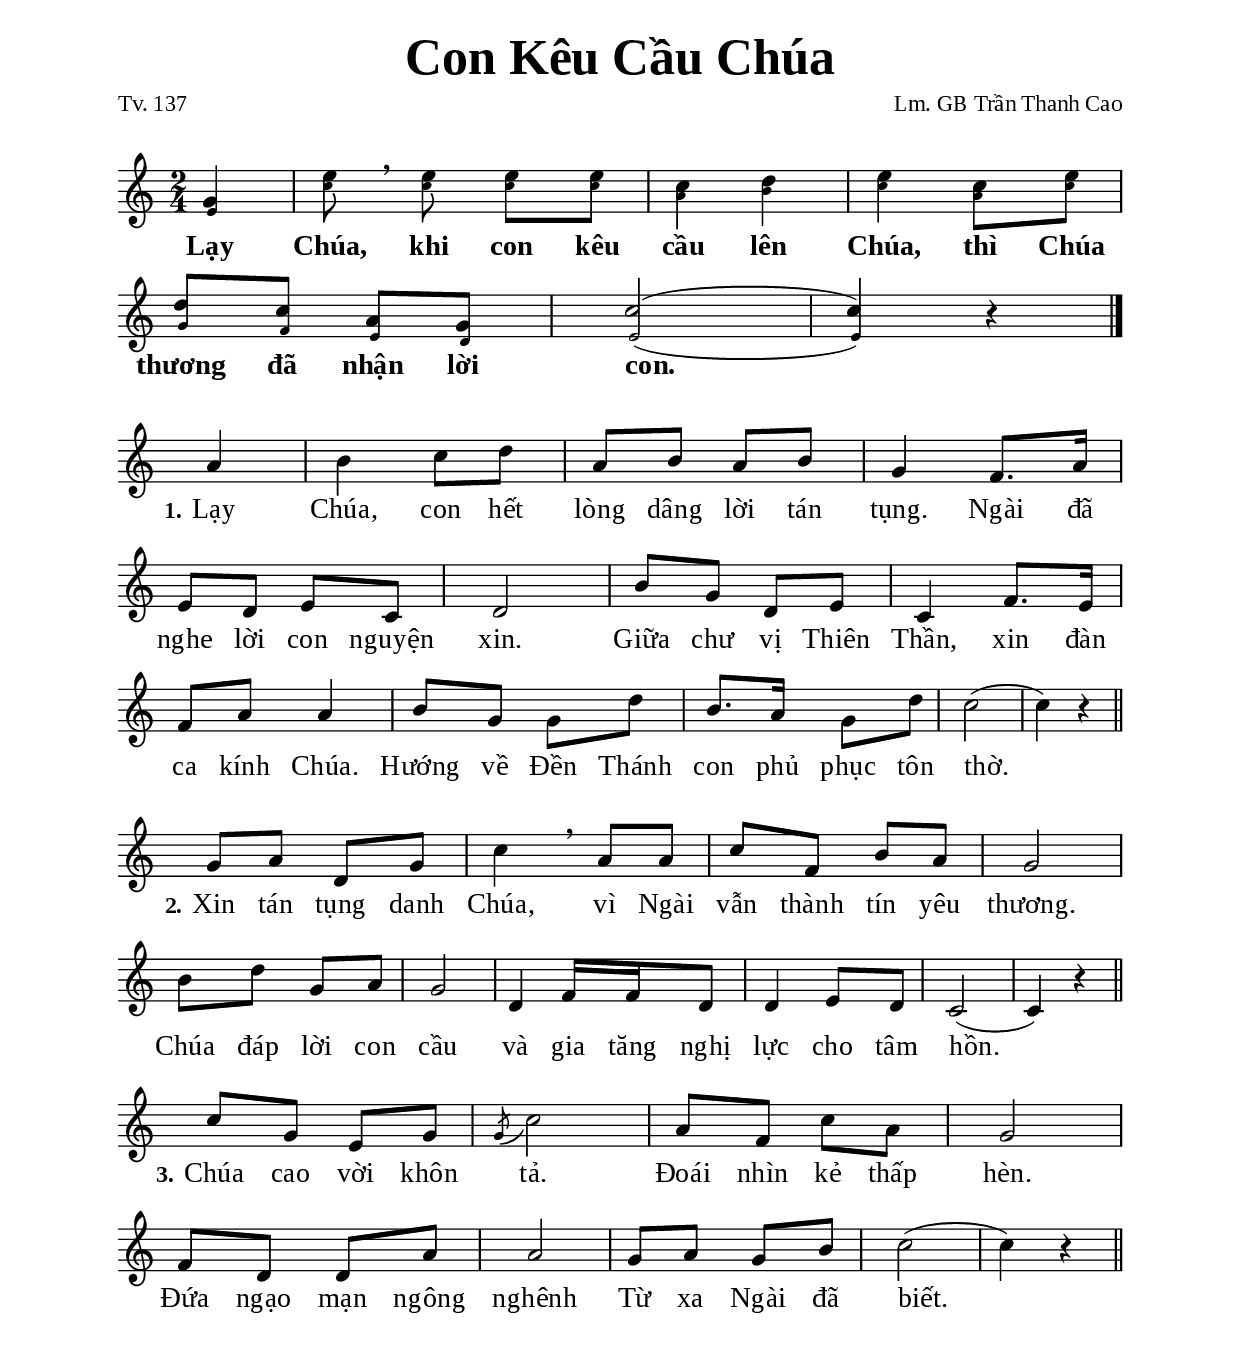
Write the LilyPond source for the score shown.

% Cài đặt chung
\version "2.22.1"
\include "english.ly"

\header {
  title = \markup { \fontsize #3 "Con Kêu Cầu Chúa" }
  poet = "Tv. 137"
  composer = "Lm. GB Trần Thanh Cao"
  arranger = " "
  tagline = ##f
}

% Nhạc điệp khúc
nhacDiepKhucSop = \relative c'' {
  \partial 4 g4 |
  e'8 \breathe e e e |
  c4 d |
  e c8 e |
  d c a g |
  c2 ^( |
  c4) r \bar "|."
}

nhacDiepKhucBas = \relative c'' {
  \partial 4 e,4 |
  c'8 \breathe c c c |
  a4 b |
  c a8 c |
  g f e d |
  e2 _( |
  e4) r
}

% Nhạc phiên khúc
nhacPhienKhucMot = \relative c'' {
  \partial 4 a4 |
  b c8 d |
  a b a b |
  g4 f8. a16 |
  e8 d e c |
  d2 |
  b'8 g d e |
  c4 f8. e16 |
  f8 a a4 |
  b8 g g d' |
  b8. a16 g8 d' |
  c2 ( |
  c4) r \bar "||"
}

nhacPhienKhucHai = \relative c'' {
  g8 a d, g |
  c4 \breathe a8 a |
  c f, b a |
  g2 |
  b8 d g, a |
  g2 |
  d4 f16 f d8 |
  d4 e8 d |
  c2 ( |
  c4) r \bar "||"
}

nhacPhienKhucBa = \relative c'' {
  c8 g e g |
  \acciaccatura g8 c2 |
  a8 f c' a |
  g2 |
  f8 d d a' |
  a2 |
  g8 a g b |
  c2 ( |
  c4) r \bar "||"
}

% Lời điệp khúc
loiDiepKhuc = \lyricmode {
  \override Lyrics.LyricText.font-series = #'bold
  Lạy Chúa, khi con kêu cầu lên Chúa,
  thì Chúa thương đã nhận lời con.
}

% Lời phiên khúc
loiPhienKhucMot = \lyricmode {
  \set stanza = #"1."
  Lạy Chúa, con hết lòng dâng lời tán tụng.
  Ngài đã nghe lời con nguyện xin.
  Giữa chư vị Thiên Thần,
  xin đàn ca kính Chúa.
  Hướng về Đền Thánh con phủ phục tôn thờ.
}

loiPhienKhucHai = \lyricmode {
  \set stanza = #"2."
  Xin tán tụng danh Chúa,
  vì Ngài vẫn thành tín yêu thương.
  Chúa đáp lời con cầu và gia tăng nghị lực cho tâm hồn.
}

loiPhienKhucBa = \lyricmode {
  \set stanza = #"3."
  Chúa cao vời khôn tả.
  Đoái nhìn kẻ thấp hèn.
  Đứa ngạo mạn ngông nghênh
  Từ xa Ngài đã biết.
}


% Dàn trang
\paper {
  #(set-paper-size "a4")
  top-margin = 15\mm
  bottom-margin = 10\mm
  left-margin = 20\mm
  right-margin = 20\mm
  indent = #0
  #(define fonts
    (make-pango-font-tree
      "Liberation Serif"
      "Liberation Serif"
      "Liberation Serif"
      (/ 20 20)))
  page-count = #1
}

% Thiết lập tông và nhịp
TongNhip = { \key c \major \time 2/4 }

% Đổi kích thước nốt cho bè phụ
notBePhu =
#(define-music-function (font-size music) (number? ly:music?)
   (for-some-music
     (lambda (m)
       (if (music-is-of-type? m 'rhythmic-event)
           (begin
             (set! (ly:music-property m 'tweaks)
                   (cons `(font-size . ,font-size)
                         (ly:music-property m 'tweaks)))
             #t)
           #f))
     music)
   music)

\score {
  \new ChoirStaff <<
    \new Staff = diepKhuc \with {
        \consists "Merge_rests_engraver"
        %\magnifyStaff #(magstep +1)
        printPartCombineTexts = ##f
      }
      <<
      \new Voice \TongNhip \partCombine 
        \nhacDiepKhucSop
        \notBePhu -3 { \nhacDiepKhucBas }
      \new NullVoice = nhacThamChieu \nhacDiepKhucSop
      \new Lyrics \lyricsto nhacThamChieu \loiDiepKhuc
      >>
  >>
  \layout {
    \override Lyrics.LyricText.font-series = #'bold
    \override Lyrics.LyricText.font-size = #+2
    \override Lyrics.LyricSpace.minimum-distance = #4.0
    \override Score.BarNumber.break-visibility = ##(#f #f #f)
    \override Score.SpacingSpanner.uniform-stretching = ##t
  }
}

\score {
  \new ChoirStaff <<
    \new Staff = phienKhuc \with {
        %\magnifyStaff #(magstep +1)
      }
      <<
      \new Voice = beSop {
        \key c \major \time 2/4 \nhacPhienKhucMot
      }
    >>
    \new Lyrics \lyricsto beSop \loiPhienKhucMot
  >>
  \layout {
    \override Staff.TimeSignature.transparent = ##t
    \override Lyrics.LyricText.font-size = #+2
    \override Lyrics.LyricSpace.minimum-distance = #2.0
    \override Score.BarNumber.break-visibility = ##(#f #f #f)
    \override Score.SpacingSpanner.uniform-stretching = ##t
  }
}

\score {
  \new ChoirStaff <<
    \new Staff = phienKhuc \with {
        %\magnifyStaff #(magstep +1)
      }
      <<
      \new Voice = beSop {
        \key c \major \time 2/4 \nhacPhienKhucHai
      }
    >>
    \new Lyrics \lyricsto beSop \loiPhienKhucHai
  >>
  \layout {
    \override Staff.TimeSignature.transparent = ##t
    \override Lyrics.LyricText.font-size = #+2
    \override Lyrics.LyricSpace.minimum-distance = #2.1
    \override Score.BarNumber.break-visibility = ##(#f #f #f)
    \override Score.SpacingSpanner.uniform-stretching = ##t
  }
}

\score {
  \new ChoirStaff <<
    \new Staff = phienKhuc \with {
        %\magnifyStaff #(magstep +1)
      }
      <<
      \new Voice = beSop {
        \key c \major \time 2/4 \nhacPhienKhucBa
      }
    >>
    \new Lyrics \lyricsto beSop \loiPhienKhucBa
  >>
  \layout {
    \override Staff.TimeSignature.transparent = ##t
    \override Lyrics.LyricText.font-size = #+2
    \override Lyrics.LyricSpace.minimum-distance = #2.5
    \override Score.BarNumber.break-visibility = ##(#f #f #f)
    \override Score.SpacingSpanner.uniform-stretching = ##t
  }
}
